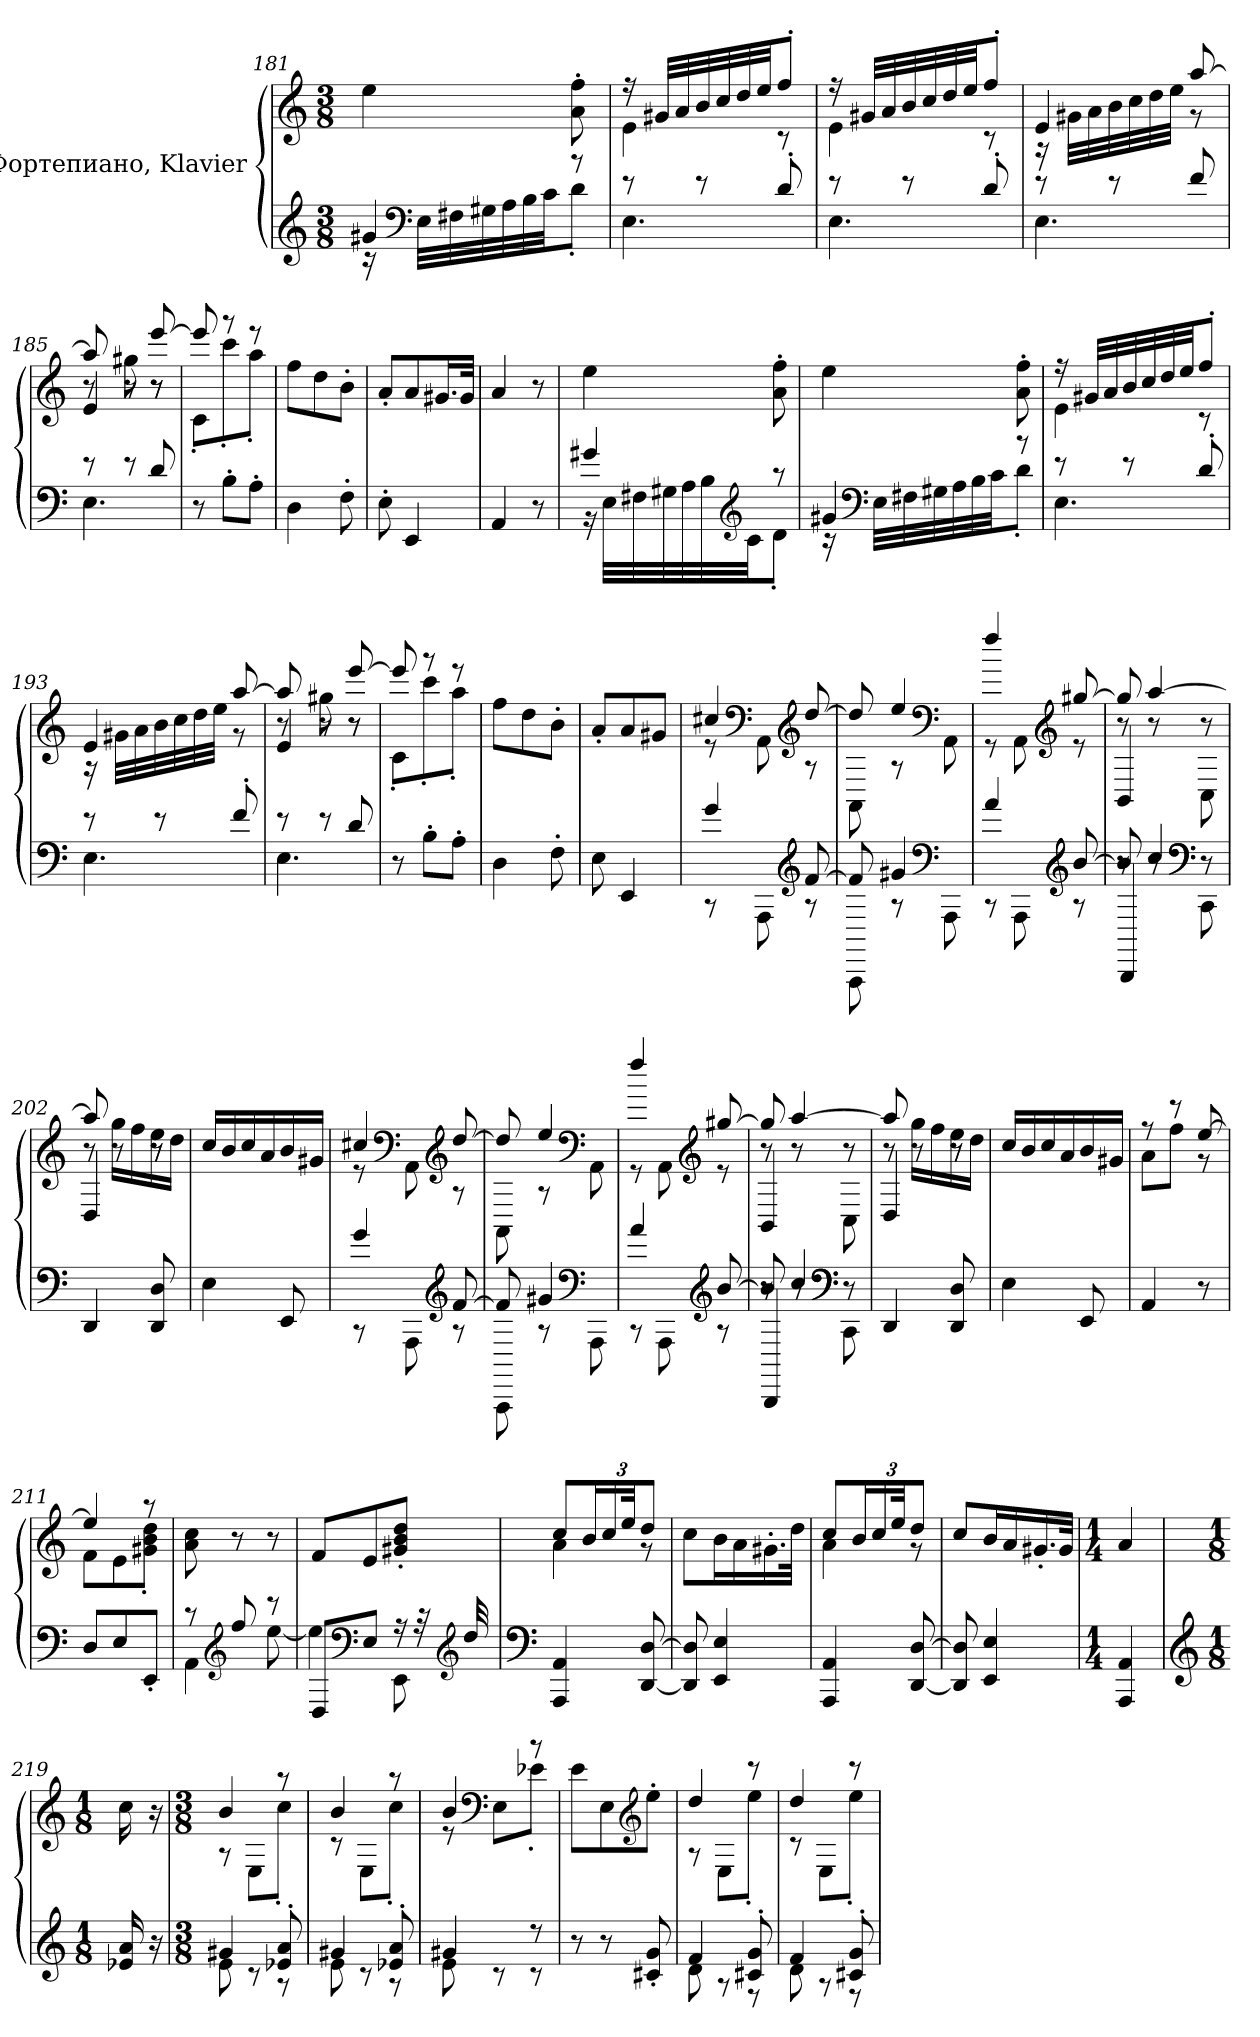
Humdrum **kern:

**kern	**kern
*part1	*part1
*staff2	*staff1
*I"Фортепиано, Klavier	*
*clefG2	*clefG2
*k[]	*k[]
*M3/8	*M3/8
=181	=181
*^	*
4g#X/	16r	4ee\
*clefF4	*	*
.	32E\LLL	.
.	32F#X\	.
.	32G#X\	.
.	32A\	.
.	32B\	.
.	32c\JJ	.
8r	8d'\J	8a\' 8ff\'
=182	=182	=182
*	*	*^
8r	4.E\	16r	4e\
.	.	32g#X/LLL	.
.	.	32a/	.
8r	.	32b/	.
.	.	32cc/	.
.	.	32dd/	.
.	.	32ee/JJ	.
8d'/	.	8ff'/J	8r
!!LO:PB:g=z	!!
=183	=183	=183	=183
8r	4.E\	16r	4e\
.	.	32g#X/LLL	.
.	.	32a/	.
8r	.	32b/	.
.	.	32cc/	.
.	.	32dd/	.
.	.	32ee/JJ	.
8d'/	.	8ff'/J	8r
=184	=184	=184	=184
8r	4.E\	4e/	16r
.	.	.	32g#X\LLL
.	.	.	32a\
8r	.	.	32b\
.	.	.	32cc\
.	.	.	32dd\
.	.	.	32ee\JJJ
8f/	.	[8aa/	8r
=185	=185	=185	=185
*	*	*	*^
8r	4.E\	8aa/]	8r	4e/
8r	.	8r	8gg#X\	.
8d/	.	[8eee/	8r	8r
*v	*v	*	*	*
*	*	*v	*v
=186	=186	=186
8r	8eee/]	8c'\L
8B'\L	8r	8ccc'\
8A'\J	8r	8aa'\J
*	*v	*v
=187	=187
4D\	8ff\L
.	8dd\
8F'\	8b'\J
=188	=188
8E'\	8a'/L
4EE/	8a/
.	16.g#X/L
.	32g#/JJk
=189	=189
4AA/	4a/
8r	8r
!!LO:LB:g=z
=190	=190
*^	*
4g#X/	16r	4ee\
.	32E\LLL	.
.	32F#X\	.
.	32G#X\	.
.	32A\	.
.	32B\	.
*clefG2	*	*
.	32c\JJ	.
8r	8d'\J	8a\' 8ff\'
=191	=191	=191
4g#X/	16r	4ee\
*clefF4	*	*
.	32E\LLL	.
.	32F#X\	.
.	32G#X\	.
.	32A\	.
.	32B\	.
.	32c\JJ	.
8r	8d'\J	8a\' 8ff\'
=192	=192	=192
*	*	*^
8r	4.E\	16r	4e\
.	.	32g#X/LLL	.
.	.	32a/	.
8r	.	32b/	.
.	.	32cc/	.
.	.	32dd/	.
.	.	32ee/JJ	.
8d'/	.	8ff'/J	8r
=193	=193	=193	=193
8r	4.E\	4e/	16r
.	.	.	32g#X\LLL
.	.	.	32a\
8r	.	.	32b\
.	.	.	32cc\
.	.	.	32dd\
.	.	.	32ee\JJJ
8f'/	.	[8aa/	8r
!!LO:LB:g=z
=194	=194	=194	=194
*	*	*	*^
8r	4.E\	8aa/]	8r	4e/
8r	.	8r	8gg#X\	.
8d/	.	[8eee/	8r	8r
*v	*v	*	*	*
*	*	*v	*v
=195	=195	=195
8r	8eee/]	8c'\L
8B'\L	8r	8ccc'\
8A'\J	8r	8aa'\J
*	*v	*v
=196	=196
4D\	8ff\L
.	8dd\
8F'\	8b'\J
=197	=197
8E\	8a'/L
4EE/	8a/
.	8g#X/J
=198	=198
*^	*^
4g/	8r	4cc#X/	8r
*	*	*clefF4	*
.	8AAA\	.	8AA\
*clefG2	*	*clefG2	*
[8f/	8r	[8dd/	8r
=199	=199	=199	=199
8f/]	8AAA\	8dd/]	8AA\
4g#X/	8r	4ee/	8r
*clefF4	*	*clefF4	*
.	8AAA\	.	8AA\
=200	=200	=200	=200
4a/	8r	4ff/	8r
.	8AAA\	.	8AA\
*clefG2	*	*clefG2	*
[8b/	8r	[8gg#X/	8r
!!LO:LB:g=z
=201	=201	=201	=201
*	*^	*	*^
8b/]	8r	4BBB/	8gg#/]	8r	4BB/
4cc/	8r	.	[4aa/	8r	.
*clefF4	*	*	*	*	*
.	8CC\	8r	.	8C\	8r
*v	*v	*v	*	*	*
=202	=202	=202	=202
4DD/	8aa/]	8r	4D/
.	8r	16gg\LL	.
.	.	16ff\	.
8DD/ 8D/	8r	16ee\	8r
.	.	16dd\JJ	.
*	*v	*v	*v
=203	=203
4E\	16cc/LL
.	16b/
.	16cc/
.	16a/
8EE/	16b/
.	16g#X/JJ
=204	=204
*^	*^
4g/	8r	4cc#X/	8r
*	*	*clefF4	*
.	8AAA\	.	8AA\
*clefG2	*	*clefG2	*
[8f/	8r	[8dd/	8r
=205	=205	=205	=205
8f/]	8AAA\	8dd/]	8AA\
4g#X/	8r	4ee/	8r
*clefF4	*	*clefF4	*
.	8AAA\	.	8AA\
=206	=206	=206	=206
4a/	8r	4ff/	8r
.	8AAA\	.	8AA\
*clefG2	*	*clefG2	*
[8b/	8r	[8gg#X/	8r
!!LO:LB:g=z
=207	=207	=207	=207
*	*^	*	*^
8b/]	8r	4BBB/	8gg#/]	8r	4BB/
4cc/	8r	.	[4aa/	8r	.
*clefF4	*	*	*	*	*
.	8CC\	8r	.	8C\	8r
*v	*v	*v	*	*	*
=208	=208	=208	=208
4DD/	8aa/]	8r	4D/
.	8r	16gg\LL	.
.	.	16ff\	.
8DD/ 8D/	8r	16ee\	8r
.	.	16dd\JJ	.
*	*v	*v	*v
=209	=209
4E\	16cc/LL
.	16b/
.	16cc/
.	16a/
8EE/	16b/
.	16g#X/JJ
=210	=210
*	*^
4AA/	8r	8a\L
.	8r	8ff\J
8r	[8ee/	8r
=211	=211	=211
8D/L	4ee/]	8f\L
8E/	.	8e\
8EE'/J	8r	8g#X\' 8b\' 8dd\'J
*	*v	*v
=212	=212
*^	*
8r	4AA\	8a\ 8cc\
*clefG2	*	*
8ff/	.	8r
8r	[8ee\	8r
!!LO:LB:g=z
=213	=213	=213
8D/L	4ee\]	8f/L
*clefF4	*	*
8E/J	.	8e/
16r	8EE\	8g#X/' 8b/' 8dd/'J
32r	.	.
*clefG2	*	*
32dd/	.	.
*v	*v	*
=214	=214
*clefF4	*
*	*^
4AAA/ 4AA/	8cc/L	4a\
.	16b/L	.
*	*Xbrackettup	*
.	24cc/	.
.	48ee/JK	.
[8DD/ [8D/	8dd/J	8r
*	*v	*v
=215	=215
8DD/] 8D/]	8cc\L
4EE/ 4E/	16b\L
.	16a\
.	16.g#X'\
.	32dd\JJk
=216	=216
*	*^
4AAA/ 4AA/	8cc/L	4a\
.	16b/L	.
.	24cc/	.
.	48ee/JK	.
[8DD/ [8D/	8dd/J	8r
*	*v	*v
=217	=217
8DD/] 8D/]	8cc/L
4EE/ 4E/	16b/L
.	16a/
.	16.g#X'/
.	32g#/JJk
=218	=218
*M1/4	*M1/4
4AAA/ 4AA/	4a/
!!LO:PB:g=z
=219	=219
*clefG2	*
*M1/8	*M1/8
16e-X/ 16a/	16cc\
16r	16r
=220	=220
*M3/8	*M3/8
*^	*^
4g#X/	8e\	4b/	8r
.	8r	.	8E\L
8e-X/' 8a/'	8r	8r	8cc'\J
=221	=221	=221	=221
4g#X/	8e\	4b/	8r
.	8r	.	8E\L
8e-X/' 8a/'	8r	8r	8cc'\J
=222	=222	=222	=222
4g#X/	8e\	4b/	8r
*	*	*clefF4	*
.	8r	.	8E\L
8r	8r	8r	8e-X'\J
*v	*v	*	*
*	*v	*v
=223	=223
8r	8e\L
8r	8E\
*	*clefG2
8c#X/' 8g/'	8ee'\J
=224	=224
*^	*^
4f/	8d\	4dd/	8r
.	8r	.	8E\L
8c#X/' 8g/'	8r	8r	8ee'\J
=225	=225	=225	=225
4f/	8d\	4dd/	8r
.	8r	.	8E\L
8c#X/' 8g/'	8r	8r	8ee'\J
*v	*v	*	*
*	*v	*v
=	=
*-	*-
